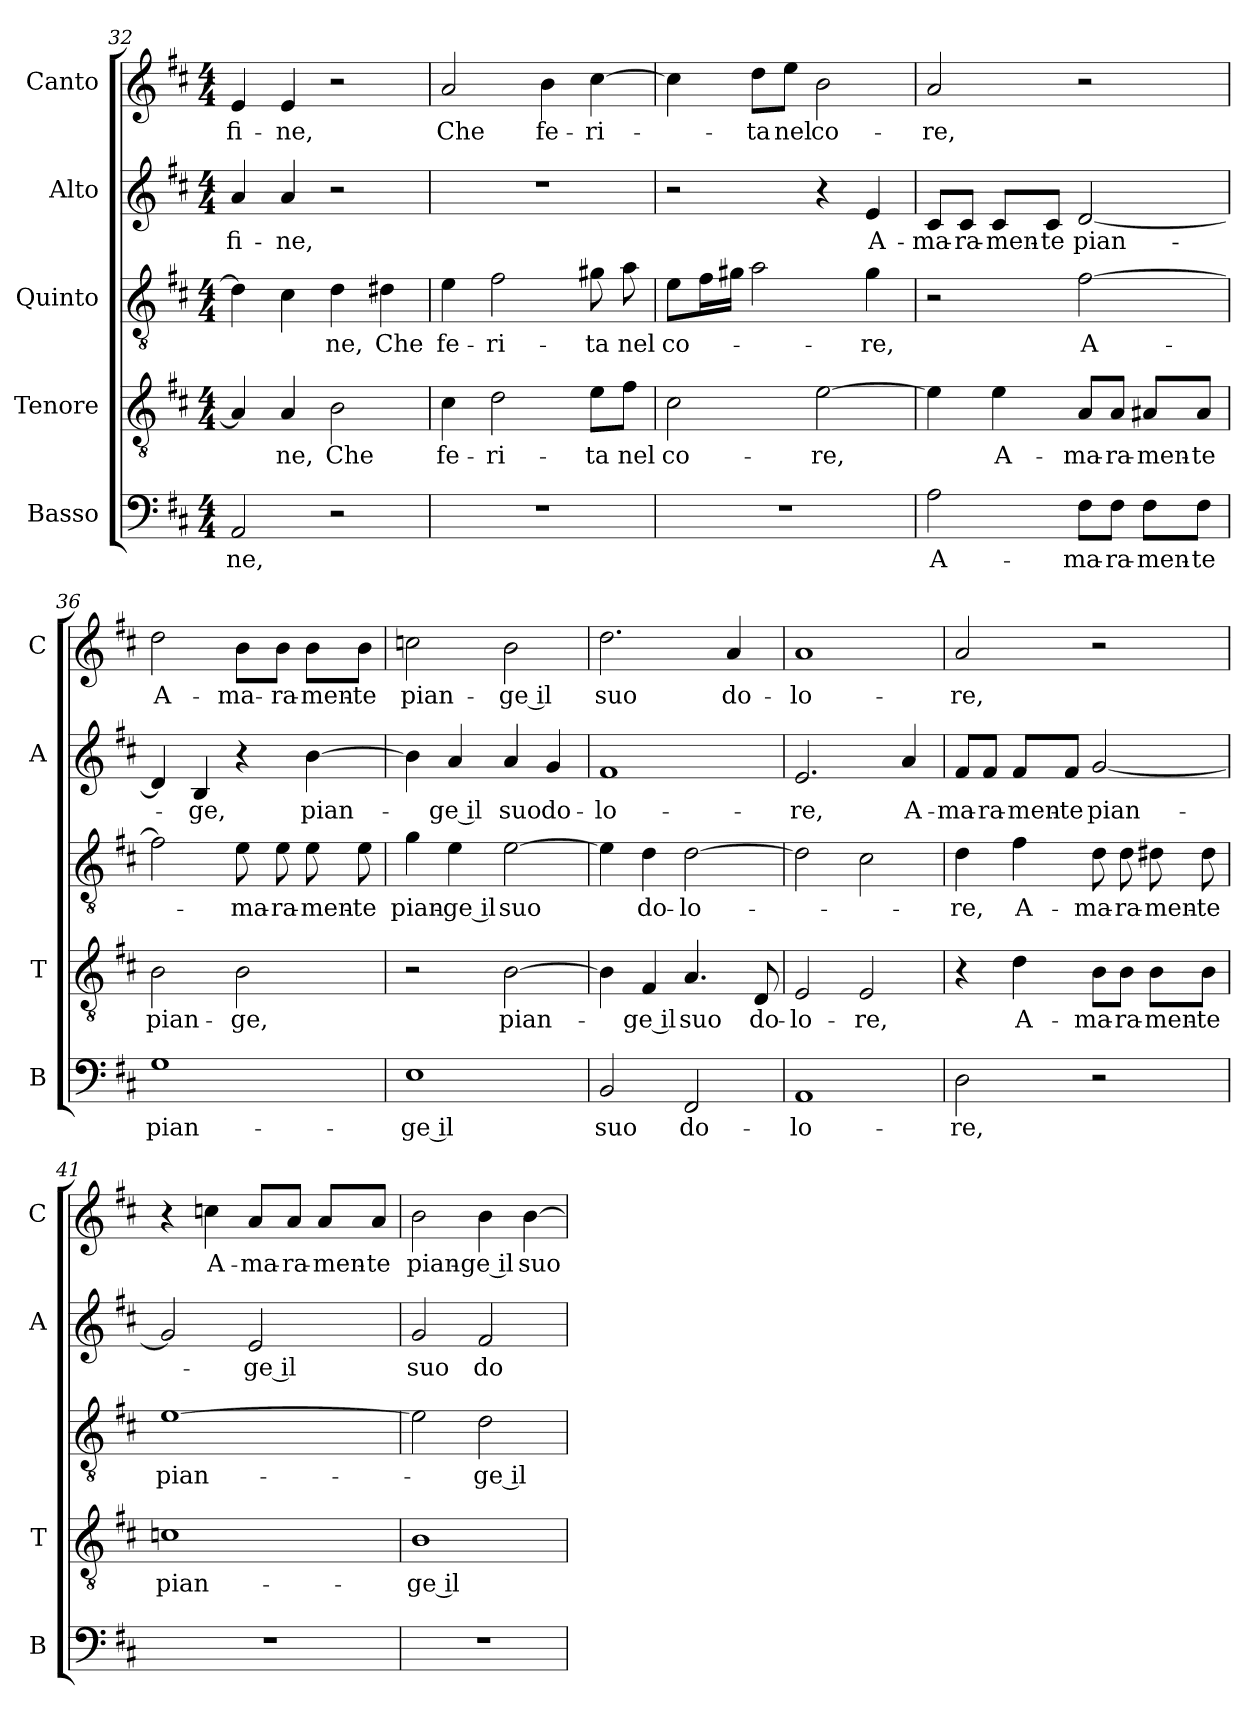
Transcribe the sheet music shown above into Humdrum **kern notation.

**kern	**text	**kern	**text	**kern	**text	**kern	**text	**kern	**text
*part5	*part5	*part4	*part4	*part3	*part3	*part2	*part2	*part1	*part1
*staff5	*staff5	*staff4	*staff4	*staff3	*staff3	*staff2	*staff2	*staff1	*staff1
*I"Basso	*	*I"Tenore	*	*I"Quinto	*	*I"Alto	*	*I"Canto	*
*I'B	*	*I'T	*	*	*	*I'A	*	*I'C	*
*clefF4	*	*clefGv2	*	*clefGv2	*	*clefG2	*	*clefG2	*
*k[f#c#]	*	*k[f#c#]	*	*k[f#c#]	*	*k[f#c#]	*	*k[f#c#]	*
*D:	*	*D:	*	*D:	*	*D:	*	*D:	*
*M4/4	*	*M4/4	*	*M4/4	*	*M4/4	*	*M4/4	*
=32	=32	=32	=32	=32	=32	=32	=32	=32	=32
!	!LO:LY:b	!	!	!	!	!	!LO:LY:b	!	!LO:LY:b
2AA/	-ne,	4A/]	.	4d\]	.	4a/	fi-	4e/	fi-
!	!	!	!LO:LY:b	!	!	!	!LO:LY:b	!	!LO:LY:b
.	.	4A/	-ne,	4c#\	.	4a/	-ne,	4e/	-ne,
!	!	!	!LO:LY:b	!	!LO:LY:b	!	!	!	!
2r	.	2B\	Che	4d\	-ne,	2r	.	2r	.
!	!	!	!	!	!LO:LY:b	!	!	!	!
.	.	.	.	4d#X\	Che	.	.	.	.
=33	=33	=33	=33	=33	=33	=33	=33	=33	=33
!	!	!	!LO:LY:b	!	!LO:LY:b	!	!	!	!LO:LY:b
1r	.	4c#\	fe-	4e\	fe-	1r	.	2a/	Che
!	!	!	!LO:LY:b	!	!LO:LY:b	!	!	!	!
.	.	2d\	-ri-	2f#\	-ri-	.	.	.	.
!	!	!	!	!	!	!	!	!	!LO:LY:b
.	.	.	.	.	.	.	.	4b\	fe-
!	!	!	!LO:LY:b	!	!LO:LY:b	!	!	!	!LO:LY:b
.	.	8e\L	-ta	8g#X\	-ta	.	.	[4cc#\	-ri-
!	!	!	!LO:LY:b	!	!LO:LY:b	!	!	!	!
.	.	8f#\J	nel	8a\	nel	.	.	.	.
=34	=34	=34	=34	=34	=34	=34	=34	=34	=34
!	!	!	!LO:LY:b	!	!LO:LY:b	!	!	!	!
1r	.	2c#\	co-	8e\L	co-	2r	.	4cc#\]	.
.	.	.	.	16f#\L	.	.	.	.	.
.	.	.	.	16g#X\JJ	.	.	.	.	.
!	!	!	!	!	!	!	!	!	!LO:LY:b
.	.	.	.	2a\	.	.	.	8dd\L	-ta
!	!	!	!	!	!	!	!	!	!LO:LY:b
.	.	.	.	.	.	.	.	8ee\J	nel
!	!	!	!LO:LY:b	!	!	!	!	!	!LO:LY:b
.	.	[2e\	-re,	.	.	4r	.	2b\	co-
!	!	!	!	!	!LO:LY:b	!	!LO:LY:b	!	!
.	.	.	.	4g#\	-re,	4e/	A-	.	.
=35	=35	=35	=35	=35	=35	=35	=35	=35	=35
!	!LO:LY:b	!	!	!	!	!	!LO:LY:b	!	!LO:LY:b
2A\	A-	4e\]	.	2r	.	8c#/L	-ma-	2a/	-re,
!	!	!	!	!	!	!	!LO:LY:b	!	!
.	.	.	.	.	.	8c#/J	-ra-	.	.
!	!	!	!LO:LY:b	!	!	!	!LO:LY:b	!	!
.	.	4e\	A-	.	.	8c#/L	-men-	.	.
!	!	!	!	!	!	!	!LO:LY:b	!	!
.	.	.	.	.	.	8c#/J	-te	.	.
!	!LO:LY:b	!	!LO:LY:b	!	!LO:LY:b	!	!LO:LY:b	!	!
8F#\L	-ma-	8A/L	-ma-	[2f#\	A-	[2d/	pian-	2r	.
!	!LO:LY:b	!	!LO:LY:b	!	!	!	!	!	!
8F#\J	-ra-	8A/J	-ra-	.	.	.	.	.	.
!	!LO:LY:b	!	!LO:LY:b	!	!	!	!	!	!
8F#\L	-men-	8A#X/L	-men-	.	.	.	.	.	.
!	!LO:LY:b	!	!LO:LY:b	!	!	!	!	!	!
8F#\J	-te	8A#/J	-te	.	.	.	.	.	.
!!LO:LB:g=z
=36	=36	=36	=36	=36	=36	=36	=36	=36	=36
!	!LO:LY:b	!	!LO:LY:b	!	!	!	!	!	!LO:LY:b
1G	pian-	2B\	pian-	2f#\]	.	4d/]	.	2dd\	A-
!	!	!	!	!	!	!	!LO:LY:b	!	!
.	.	.	.	.	.	4B/	-ge,	.	.
!	!	!	!LO:LY:b	!	!LO:LY:b	!	!	!	!LO:LY:b
.	.	2B\	-ge,	8e\	-ma-	4r	.	8b\L	-ma-
!	!	!	!	!	!LO:LY:b	!	!	!	!LO:LY:b
.	.	.	.	8e\	-ra-	.	.	8b\J	-ra-
!	!	!	!	!	!LO:LY:b	!	!LO:LY:b	!	!LO:LY:b
.	.	.	.	8e\	-men-	[4b\	pian-	8b\L	-men-
!	!	!	!	!	!LO:LY:b	!	!	!	!LO:LY:b
.	.	.	.	8e\	-te	.	.	8b\J	-te
=37	=37	=37	=37	=37	=37	=37	=37	=37	=37
!	!LO:LY:b	!	!	!	!LO:LY:b	!	!	!	!LO:LY:b
1E	-ge il	2r	.	4g\	pian-	4b\]	.	2ccn\	pian-
!	!	!	!	!	!LO:LY:b	!	!LO:LY:b	!	!
.	.	.	.	4e\	-ge il	4a/	-ge il	.	.
!	!	!	!LO:LY:b	!	!LO:LY:b	!	!LO:LY:b	!	!LO:LY:b
.	.	[2B\	pian-	[2e\	suo	4a/	suo	2b\	-ge il
!	!	!	!	!	!	!	!LO:LY:b	!	!
.	.	.	.	.	.	4g/	do-	.	.
=38	=38	=38	=38	=38	=38	=38	=38	=38	=38
!	!LO:LY:b	!	!	!	!	!	!LO:LY:b	!	!LO:LY:b
2BB/	suo	4B\]	.	4e\]	.	1f#	-lo-	2.dd\	suo
!	!	!	!LO:LY:b	!	!LO:LY:b	!	!	!	!
.	.	4F#/	-ge il	4d\	do-	.	.	.	.
!	!LO:LY:b	!	!LO:LY:b	!	!LO:LY:b	!	!	!	!
2FF#/	do-	4.A/	suo	[2d\	-lo-	.	.	.	.
!	!	!	!	!	!	!	!	!	!LO:LY:b
.	.	.	.	.	.	.	.	4a/	do-
!	!	!	!LO:LY:b	!	!	!	!	!	!
.	.	8D/	do-	.	.	.	.	.	.
=39	=39	=39	=39	=39	=39	=39	=39	=39	=39
!	!LO:LY:b	!	!LO:LY:b	!	!	!	!LO:LY:b	!	!LO:LY:b
1AA	-lo-	2E/	-lo-	2d\]	.	2.e/	-re,	1a	-lo-
!	!	!	!LO:LY:b	!	!	!	!	!	!
.	.	2E/	-re,	2c#\	.	.	.	.	.
!	!	!	!	!	!	!	!LO:LY:b	!	!
.	.	.	.	.	.	4a/	A-	.	.
=40	=40	=40	=40	=40	=40	=40	=40	=40	=40
!	!LO:LY:b	!	!	!	!LO:LY:b	!	!LO:LY:b	!	!LO:LY:b
2D\	-re,	4r	.	4d\	-re,	8f#/L	-ma-	2a/	-re,
!	!	!	!	!	!	!	!LO:LY:b	!	!
.	.	.	.	.	.	8f#/J	-ra-	.	.
!	!	!	!LO:LY:b	!	!LO:LY:b	!	!LO:LY:b	!	!
.	.	4d\	A-	4f#\	A-	8f#/L	-men-	.	.
!	!	!	!	!	!	!	!LO:LY:b	!	!
.	.	.	.	.	.	8f#/J	-te	.	.
!	!	!	!LO:LY:b	!	!LO:LY:b	!	!LO:LY:b	!	!
2r	.	8B\L	-ma-	8d\	-ma-	[2g/	pian-	2r	.
!	!	!	!LO:LY:b	!	!LO:LY:b	!	!	!	!
.	.	8B\J	-ra-	8d\	-ra-	.	.	.	.
!	!	!	!LO:LY:b	!	!LO:LY:b	!	!	!	!
.	.	8B\L	-men-	8d#X\	-men-	.	.	.	.
!	!	!	!LO:LY:b	!	!LO:LY:b	!	!	!	!
.	.	8B\J	-te	8d#\	-te	.	.	.	.
!!LO:PB:g=z
=41	=41	=41	=41	=41	=41	=41	=41	=41	=41
!	!	!	!LO:LY:b	!	!LO:LY:b	!	!	!	!
1r	.	1cn	pian-	[1e	pian-	2g/]	.	4r	.
!	!	!	!	!	!	!	!	!	!LO:LY:b
.	.	.	.	.	.	.	.	4ccn\	A-
!	!	!	!	!	!	!	!LO:LY:b	!	!LO:LY:b
.	.	.	.	.	.	2e/	-ge il	8a/L	-ma-
!	!	!	!	!	!	!	!	!	!LO:LY:b
.	.	.	.	.	.	.	.	8a/J	-ra-
!	!	!	!	!	!	!	!	!	!LO:LY:b
.	.	.	.	.	.	.	.	8a/L	-men-
!	!	!	!	!	!	!	!	!	!LO:LY:b
.	.	.	.	.	.	.	.	8a/J	-te
=42	=42	=42	=42	=42	=42	=42	=42	=42	=42
!	!	!	!LO:LY:b	!	!	!	!LO:LY:b	!	!LO:LY:b
1r	.	1B	-ge il	2e\]	.	2g/	suo	2b\	pian-
!	!	!	!	!	!LO:LY:b	!	!LO:LY:b	!	!LO:LY:b
.	.	.	.	2d\	-ge il	2f#/	do-	4b\	-ge il
!	!	!	!	!	!	!	!	!	!LO:LY:b
.	.	.	.	.	.	.	.	[4b\	suo
=	=	=	=	=	=	=	=	=	=
*-	*-	*-	*-	*-	*-	*-	*-	*-	*-
